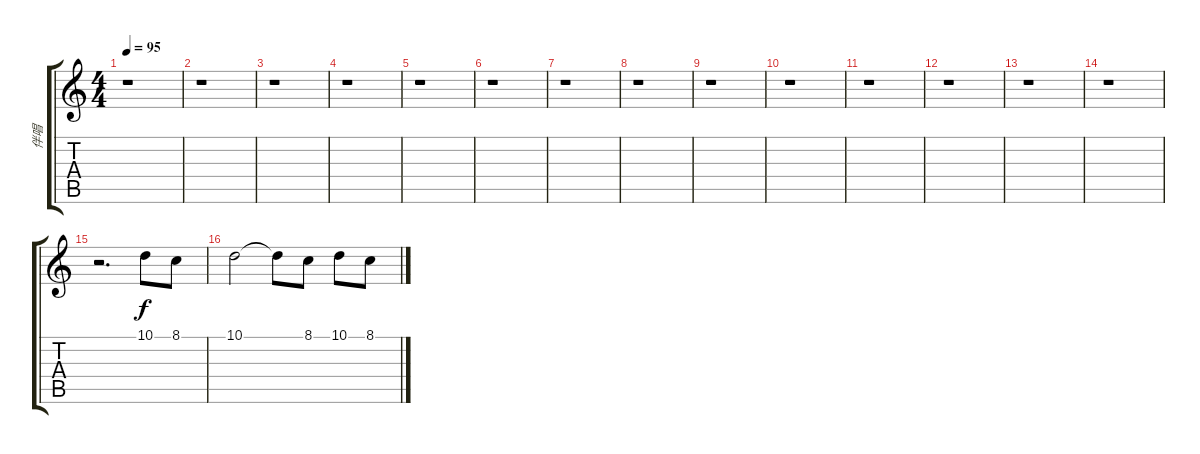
\track ("伴唱" "伴唱") {instrument choiraahs}
\staff {score tabs}
\tuning (E4 B3 G3 D3 A2 E2) {hide}
\ts (4 4)
\tempo 95
\clef g2
\ks c
r.1{dy f instrument choiraahs} |
r.1 |
r.1 |
r.1 |
r.1 |
r.1 |
r.1 |
r.1 |
r.1 |
r.1 |
r.1 |
r.1 |
r.1 |
r.1 |
r.2{d} 10.1.8 8.1.8 |
10.1.2 10.1{t}.8 8.1.8 10.1.8 8.1.8
